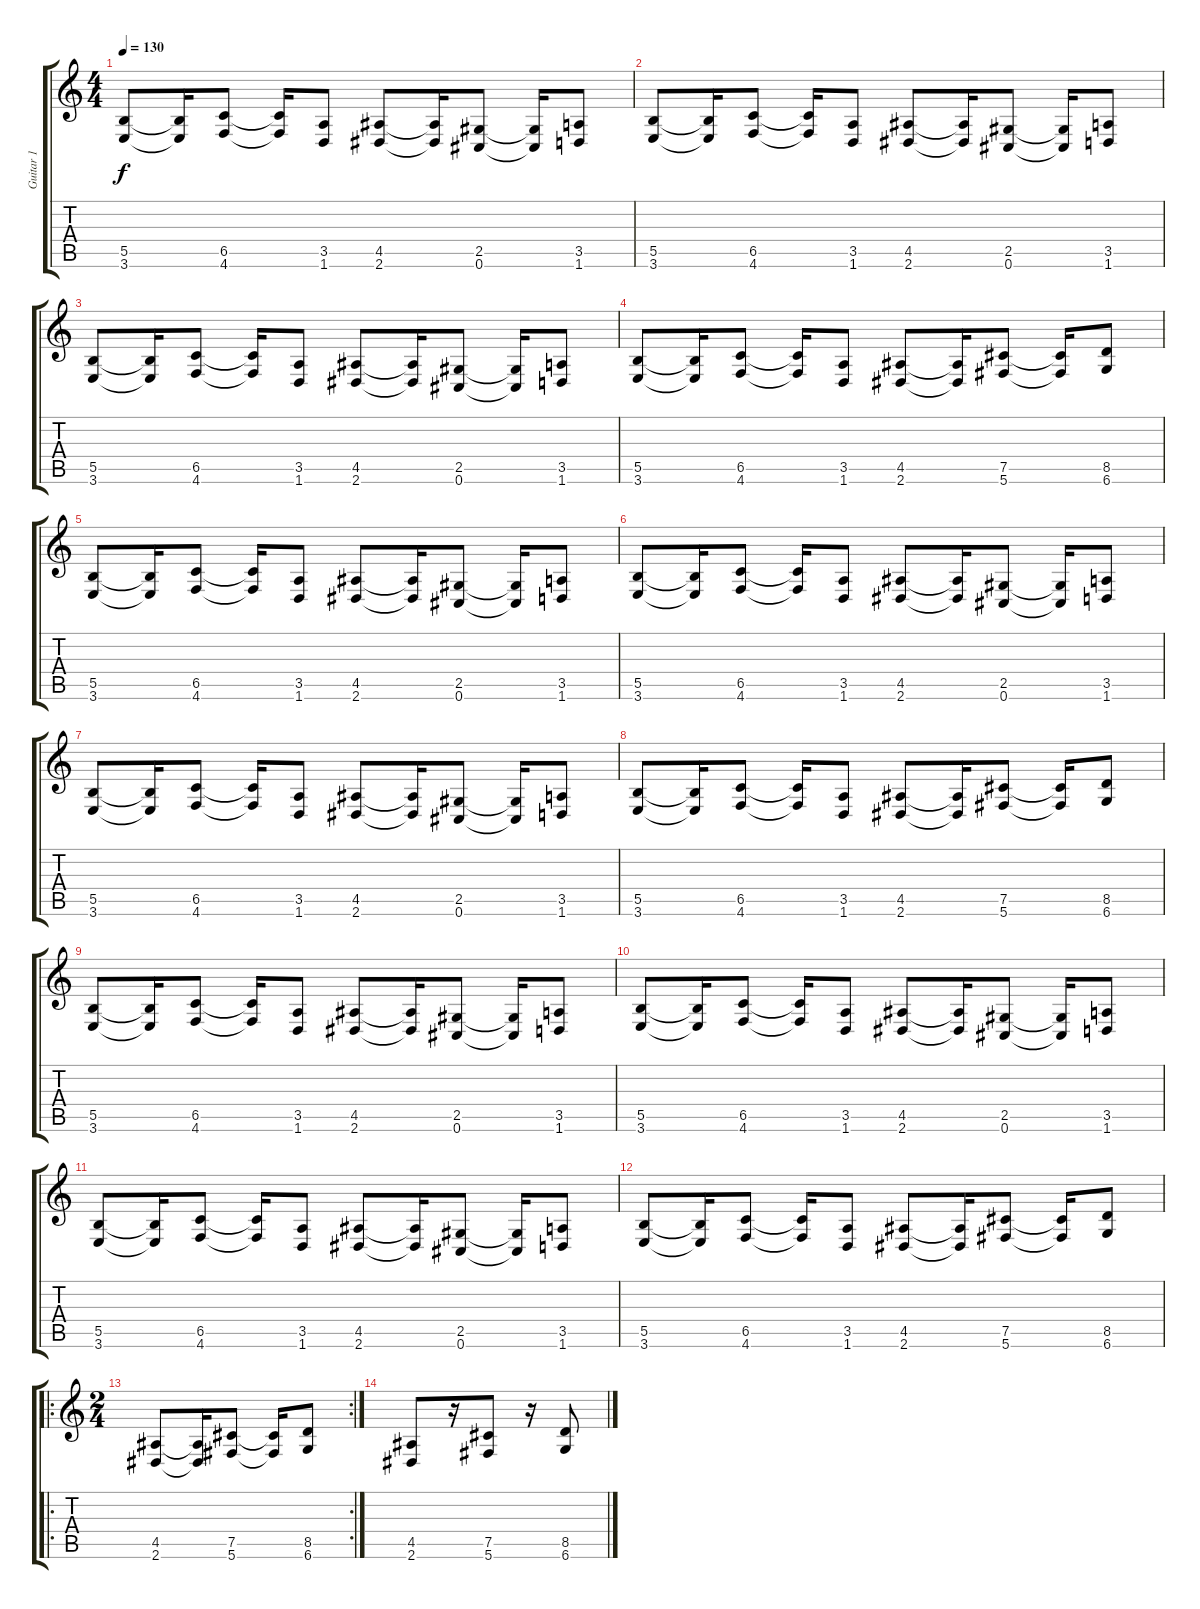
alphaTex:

\track ("Guitar 1" "Guitar 1") {instrument distortionguitar}
\staff {score tabs}
\tuning (Db4 Ab3 E3 B2 Gb2 Db2) {hide}
\ts (4 4)
\tempo 130
\clef g2
\ks c
(5.5 3.6).8{dy f} (5.5{t} 3.6{t}).16 (6.5 4.6).8 (6.5{t} 4.6{t}).16 (3.5 1.6).8 (4.5 2.6).8 (4.5{t} 2.6{t}).16 (2.5 0.6).8 (2.5{t} 0.6{t}).16 (3.5 1.6).8 |
(5.5 3.6).8 (5.5{t} 3.6{t}).16 (6.5 4.6).8 (6.5{t} 4.6{t}).16 (3.5 1.6).8 (4.5 2.6).8 (4.5{t} 2.6{t}).16 (2.5 0.6).8 (2.5{t} 0.6{t}).16 (3.5 1.6).8 |
(5.5 3.6).8 (5.5{t} 3.6{t}).16 (6.5 4.6).8 (6.5{t} 4.6{t}).16 (3.5 1.6).8 (4.5 2.6).8 (4.5{t} 2.6{t}).16 (2.5 0.6).8 (2.5{t} 0.6{t}).16 (3.5 1.6).8 |
(5.5 3.6).8 (5.5{t} 3.6{t}).16 (6.5 4.6).8 (6.5{t} 4.6{t}).16 (3.5 1.6).8 (4.5 2.6).8 (4.5{t} 2.6{t}).16 (7.5 5.6).8 (7.5{t} 5.6{t}).16 (8.5 6.6).8 |
(5.5 3.6).8 (5.5{t} 3.6{t}).16 (6.5 4.6).8 (6.5{t} 4.6{t}).16 (3.5 1.6).8 (4.5 2.6).8 (4.5{t} 2.6{t}).16 (2.5 0.6).8 (2.5{t} 0.6{t}).16 (3.5 1.6).8 |
(5.5 3.6).8 (5.5{t} 3.6{t}).16 (6.5 4.6).8 (6.5{t} 4.6{t}).16 (3.5 1.6).8 (4.5 2.6).8 (4.5{t} 2.6{t}).16 (2.5 0.6).8 (2.5{t} 0.6{t}).16 (3.5 1.6).8 |
(5.5 3.6).8 (5.5{t} 3.6{t}).16 (6.5 4.6).8 (6.5{t} 4.6{t}).16 (3.5 1.6).8 (4.5 2.6).8 (4.5{t} 2.6{t}).16 (2.5 0.6).8 (2.5{t} 0.6{t}).16 (3.5 1.6).8 |
(5.5 3.6).8 (5.5{t} 3.6{t}).16 (6.5 4.6).8 (6.5{t} 4.6{t}).16 (3.5 1.6).8 (4.5 2.6).8 (4.5{t} 2.6{t}).16 (7.5 5.6).8 (7.5{t} 5.6{t}).16 (8.5 6.6).8 |
(5.5 3.6).8 (5.5{t} 3.6{t}).16 (6.5 4.6).8 (6.5{t} 4.6{t}).16 (3.5 1.6).8 (4.5 2.6).8 (4.5{t} 2.6{t}).16 (2.5 0.6).8 (2.5{t} 0.6{t}).16 (3.5 1.6).8 |
(5.5 3.6).8 (5.5{t} 3.6{t}).16 (6.5 4.6).8 (6.5{t} 4.6{t}).16 (3.5 1.6).8 (4.5 2.6).8 (4.5{t} 2.6{t}).16 (2.5 0.6).8 (2.5{t} 0.6{t}).16 (3.5 1.6).8 |
(5.5 3.6).8 (5.5{t} 3.6{t}).16 (6.5 4.6).8 (6.5{t} 4.6{t}).16 (3.5 1.6).8 (4.5 2.6).8 (4.5{t} 2.6{t}).16 (2.5 0.6).8 (2.5{t} 0.6{t}).16 (3.5 1.6).8 |
(5.5 3.6).8 (5.5{t} 3.6{t}).16 (6.5 4.6).8 (6.5{t} 4.6{t}).16 (3.5 1.6).8 (4.5 2.6).8 (4.5{t} 2.6{t}).16 (7.5 5.6).8 (7.5{t} 5.6{t}).16 (8.5 6.6).8 |
\ro
\rc 2
\ts (2 4)
(4.5 2.6).8 (4.5{t} 2.6{t}).16 (7.5 5.6).8 (7.5{t} 5.6{t}).16 (8.5 6.6).8 |
(4.5 2.6).8 r.16 (7.5 5.6).8 r.16 (8.5 6.6).8
